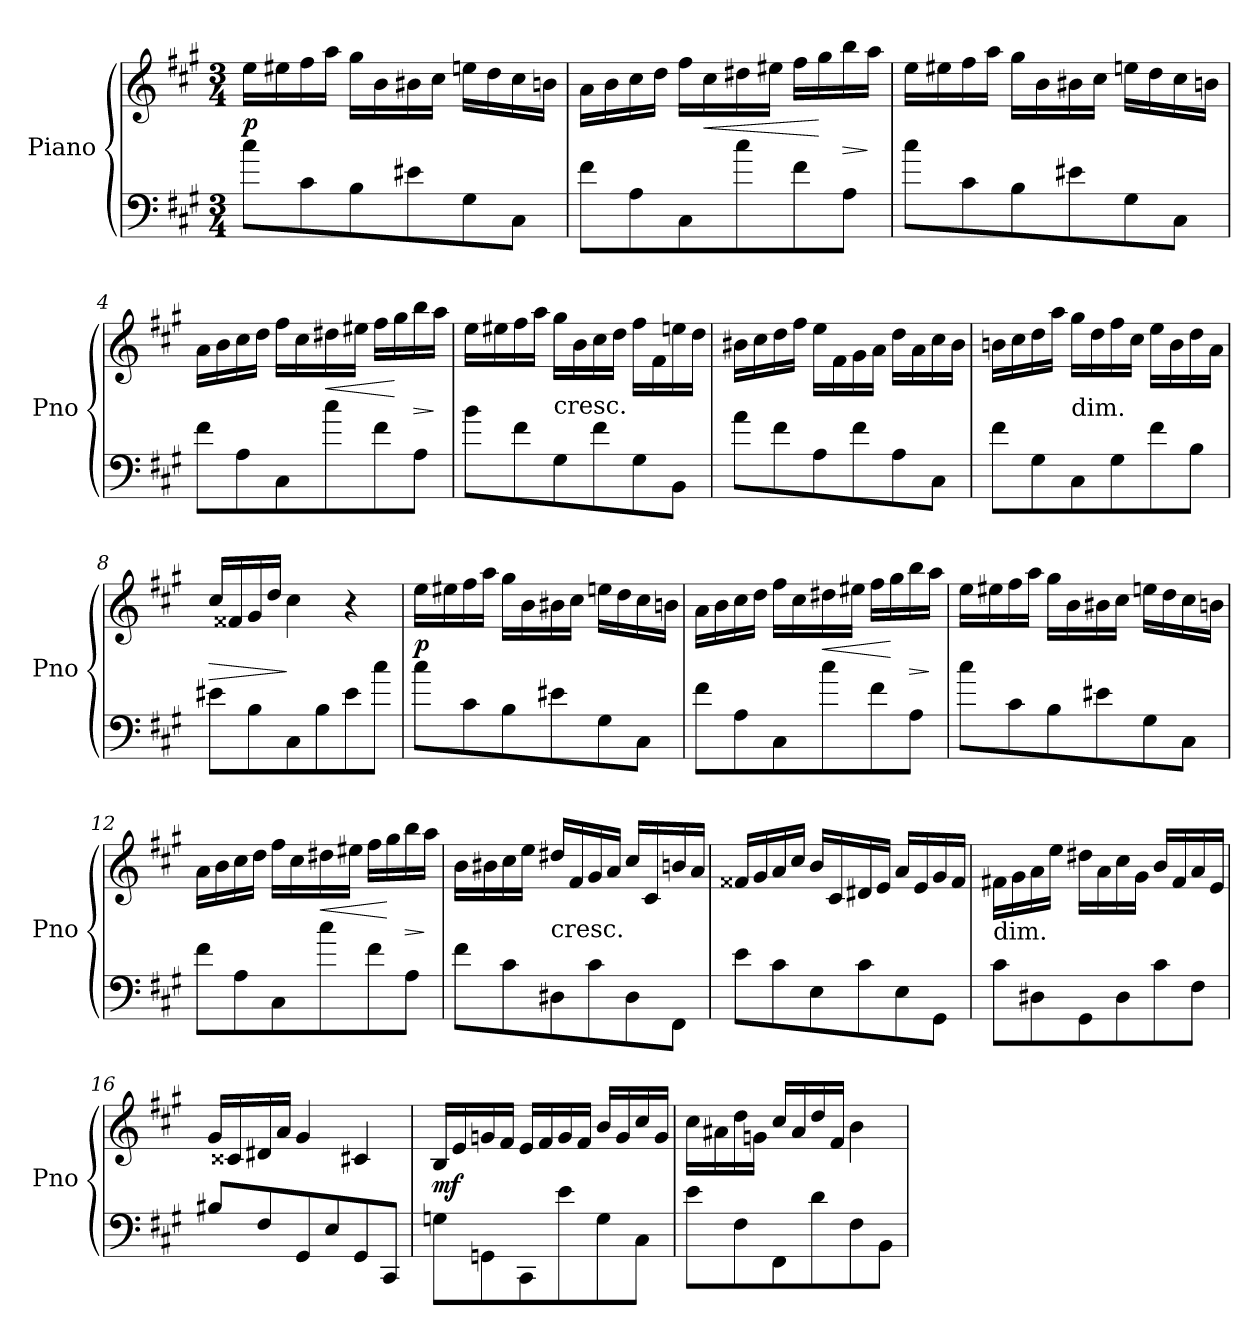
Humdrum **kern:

**kern	**kern	**dynam
*part1	*part1	*part1
*staff2	*staff1	*staff1/2
*I"Piano	*	*
*I'Pno	*	*
*clefF4	*clefG2	*
*k[f#c#g#]	*k[f#c#g#]	*
*f#:	*f#:	*
*M3/4	*M3/4	*
=1	=1	=1
8cc#L	16eeLL	p
.	16ee#X	.
8c#	16ff#	.
.	16aaJJ	.
8B	16gg#LL	.
.	16b	.
8e#X	16b#X	.
.	16cc#JJ	.
8G#	16eenLL	.
.	16dd	.
8C#J	16cc#	.
.	16bnJJ	.
=2	=2	=2
8f#L	16aLL	.
.	16b	.
8A	16cc#	.
.	16ddJJ	.
8C#	16ff#LL	.
.	16cc#	<
8cc#	16dd#X	.
.	16ee#XJJ	.
8f#	16ff#LL	.
.	16gg#	[
8AJ	16bb	>
.	16aaJJ	]
=3	=3	=3
8cc#L	16eeLL	.
.	16ee#X	.
8c#	16ff#	.
.	16aaJJ	.
8B	16gg#LL	.
.	16b	.
8e#X	16b#X	.
.	16cc#JJ	.
8G#	16eenLL	.
.	16dd	.
8C#J	16cc#	.
.	16bnJJ	.
=4	=4	=4
8f#L	16aLL	.
.	16b	.
8A	16cc#	.
.	16ddJJ	.
8C#	16ff#LL	.
.	16cc#	.
8cc#	16dd#X	<
.	16ee#XJJ	.
8f#	16ff#LL	.
.	16gg#	[
8AJ	16bb	>
.	16aaJJ	]
=5	=5	=5
8bL	16eeLL	.
.	16ee#X	.
8f#	16ff#	.
.	16aaJJ	.
!	!LO:TX:c:t=cresc.	!
8G#	16gg#LL	.
.	16b	.
8f#	16cc#	.
.	16ddJJ	.
8G#	16ff#LL	.
.	16f#	.
8BBJ	16een	.
.	16ddJJ	.
=6	=6	=6
8aL	16b#XLL	.
.	16cc#	.
8f#	16dd	.
.	16ff#JJ	.
8A	16eeLL	.
.	16f#	.
8f#	16g#	.
.	16aJJ	.
8A	16ddLL	.
.	16a	.
8C#J	16cc#	.
.	16b#JJ	.
=7	=7	=7
8f#L	16bnLL	.
.	16cc#	.
8G#	16dd	.
.	16aaJJ	.
!	!LO:TX:c:t=dim.	!
8C#	16gg#LL	.
.	16dd	.
8G#	16ff#	.
.	16cc#JJ	.
8f#	16eeLL	.
.	16b	.
8BJ	16dd	.
.	16aJJ	.
=8	=8	=8
8e#XL	16cc#LL	>
.	16f##X	.
8B	16g#	.
.	16ddJJ	.
8C#	4cc#	]
8B	.	.
8e#	4r	.
8cc#J	.	.
=9	=9	=9
8cc#L	16eeLL	p
.	16ee#X	.
8c#	16ff#	.
.	16aaJJ	.
8B	16gg#LL	.
.	16b	.
8e#X	16b#X	.
.	16cc#JJ	.
8G#	16eenLL	.
.	16dd	.
8C#J	16cc#	.
.	16bnJJ	.
=10	=10	=10
8f#L	16aLL	.
.	16b	.
8A	16cc#	.
.	16ddJJ	.
8C#	16ff#LL	.
.	16cc#	.
8cc#	16dd#X	<
.	16ee#XJJ	.
8f#	16ff#LL	.
.	16gg#	[
8AJ	16bb	>
.	16aaJJ	]
=11	=11	=11
8cc#L	16eeLL	.
.	16ee#X	.
8c#	16ff#	.
.	16aaJJ	.
8B	16gg#LL	.
.	16b	.
8e#X	16b#X	.
.	16cc#JJ	.
8G#	16eenLL	.
.	16dd	.
8C#J	16cc#	.
.	16bnJJ	.
=12	=12	=12
8f#L	16aLL	.
.	16b	.
8A	16cc#	.
.	16ddJJ	.
8C#	16ff#LL	.
.	16cc#	.
8cc#	16dd#X	<
.	16ee#XJJ	.
8f#	16ff#LL	.
.	16gg#	[
8AJ	16bb	>
.	16aaJJ	]
=13	=13	=13
8f#L	16bLL	.
.	16b#X	.
8c#	16cc#	.
.	16eeJJ	.
!	!LO:TX:c:t=cresc.	!
8D#X	16dd#XLL	.
.	16f#	.
8c#	16g#	.
.	16aJJ	.
8D#	16cc#LL	.
.	16c#	.
8FF#J	16bn	.
.	16aJJ	.
=14	=14	=14
8eL	16f##XLL	.
.	16g#	.
8c#	16a	.
.	16cc#JJ	.
8E	16bLL	.
.	16c#	.
8c#	16d#X	.
.	16eJJ	.
8E	16aLL	.
.	16e	.
8GG#J	16g#	.
.	16f##JJ	.
=15	=15	=15
!	!LO:TX:c:t=dim.	!
8c#L	16f#XLL	.
.	16g#	.
8D#X	16a	.
.	16eeJJ	.
8GG#	16dd#XLL	.
.	16a	.
8D#	16cc#	.
.	16g#JJ	.
8c#	16bLL	.
.	16f#	.
8F#J	16a	.
.	16eJJ	.
=16	=16	=16
8B#XL	16g#LL	.
.	16c##X	.
8F#	16d#X	.
.	16aJJ	.
8GG#	4g#	.
8E	.	.
8GG#	4c#X	.
8CC#J	.	.
=17	=17	=17
8GnL	16BLL	mf
.	16e	.
8GGn	16gn	.
.	16f#JJ	.
8CC#	16eLL	.
.	16f#	.
8e	16g	.
.	16f#JJ	.
8G	16bLL	.
.	16g	.
8C#J	16cc#	.
.	16gJJ	.
=18	=18	=18
8eL	16cc#LL	.
.	16a#X	.
8F#	16dd	.
.	16gnJJ	.
8FF#	16cc#LL	.
.	16a#	.
8d	16dd	.
.	16f#JJ	.
8F#	4b	.
8BBJ	.	.
=	=	=
*-	*-	*-
